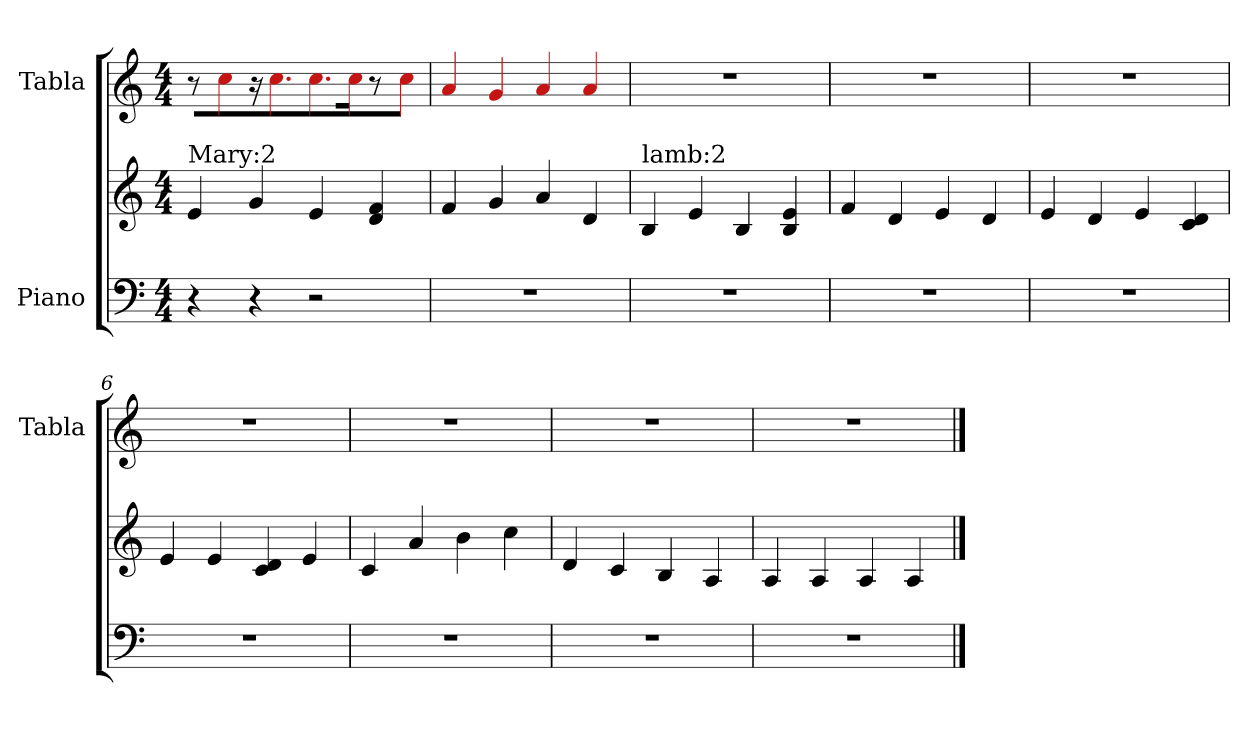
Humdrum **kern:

**kern	**kern	**kern
*part2	*part2	*part1
*staff3	*staff2	*staff1
*I"Piano	*	*I"Tabla
*	*	*I'Tabla
!!LO:PB:g=z
*clefF4	*clefG2	*clefG2
*k[]	*k[]	*k[]
*C:	*C:	*C:
*M4/4	*M4/4	*M4/4
=1	=1	=1
!	!LO:TX:a:t=Mary&colon;2	!
4r	4ei/	8r
.	.	8Rcci\J
4r	4gi/	16r
.	.	8.Rcci\J
2r	4ei/	8.Rcci\L
.	.	16Rcci\Jk
.	4di/ 4fi	8r
.	.	8Rcci\J
=2	=2	=2
1r	4fi/	4Rai/
.	4gi/	4Rgi/
.	4ai/	4Rai/
.	4di/	4Rai/
=3	=3	=3
!	!LO:TX:a:t=lamb&colon;2	!
1r	4Bi/	1r
.	4ei/	.
.	4Bi/	.
.	4Bi/ 4ei	.
=4	=4	=4
1r	4fi/	1r
.	4di/	.
.	4ei/	.
.	4di/	.
!!LO:LB:g=z
=5	=5	=5
1r	4ei/	1r
.	4di/	.
.	4ei/	.
.	4ci/ 4di	.
=6	=6	=6
1r	4ei/	1r
.	4ei/	.
.	4ci/ 4di	.
.	4ei/	.
=7	=7	=7
1r	4ci/	1r
.	4ai/	.
.	4bi\	.
.	4cci\	.
=8	=8	=8
1r	4di/	1r
.	4ci/	.
.	4Bi/	.
.	4Ai/	.
=9	=9	=9
1r	4Ai/	1r
.	4Ai/	.
.	4Ai/	.
.	4Ai/	.
==	==	==
*-	*-	*-
